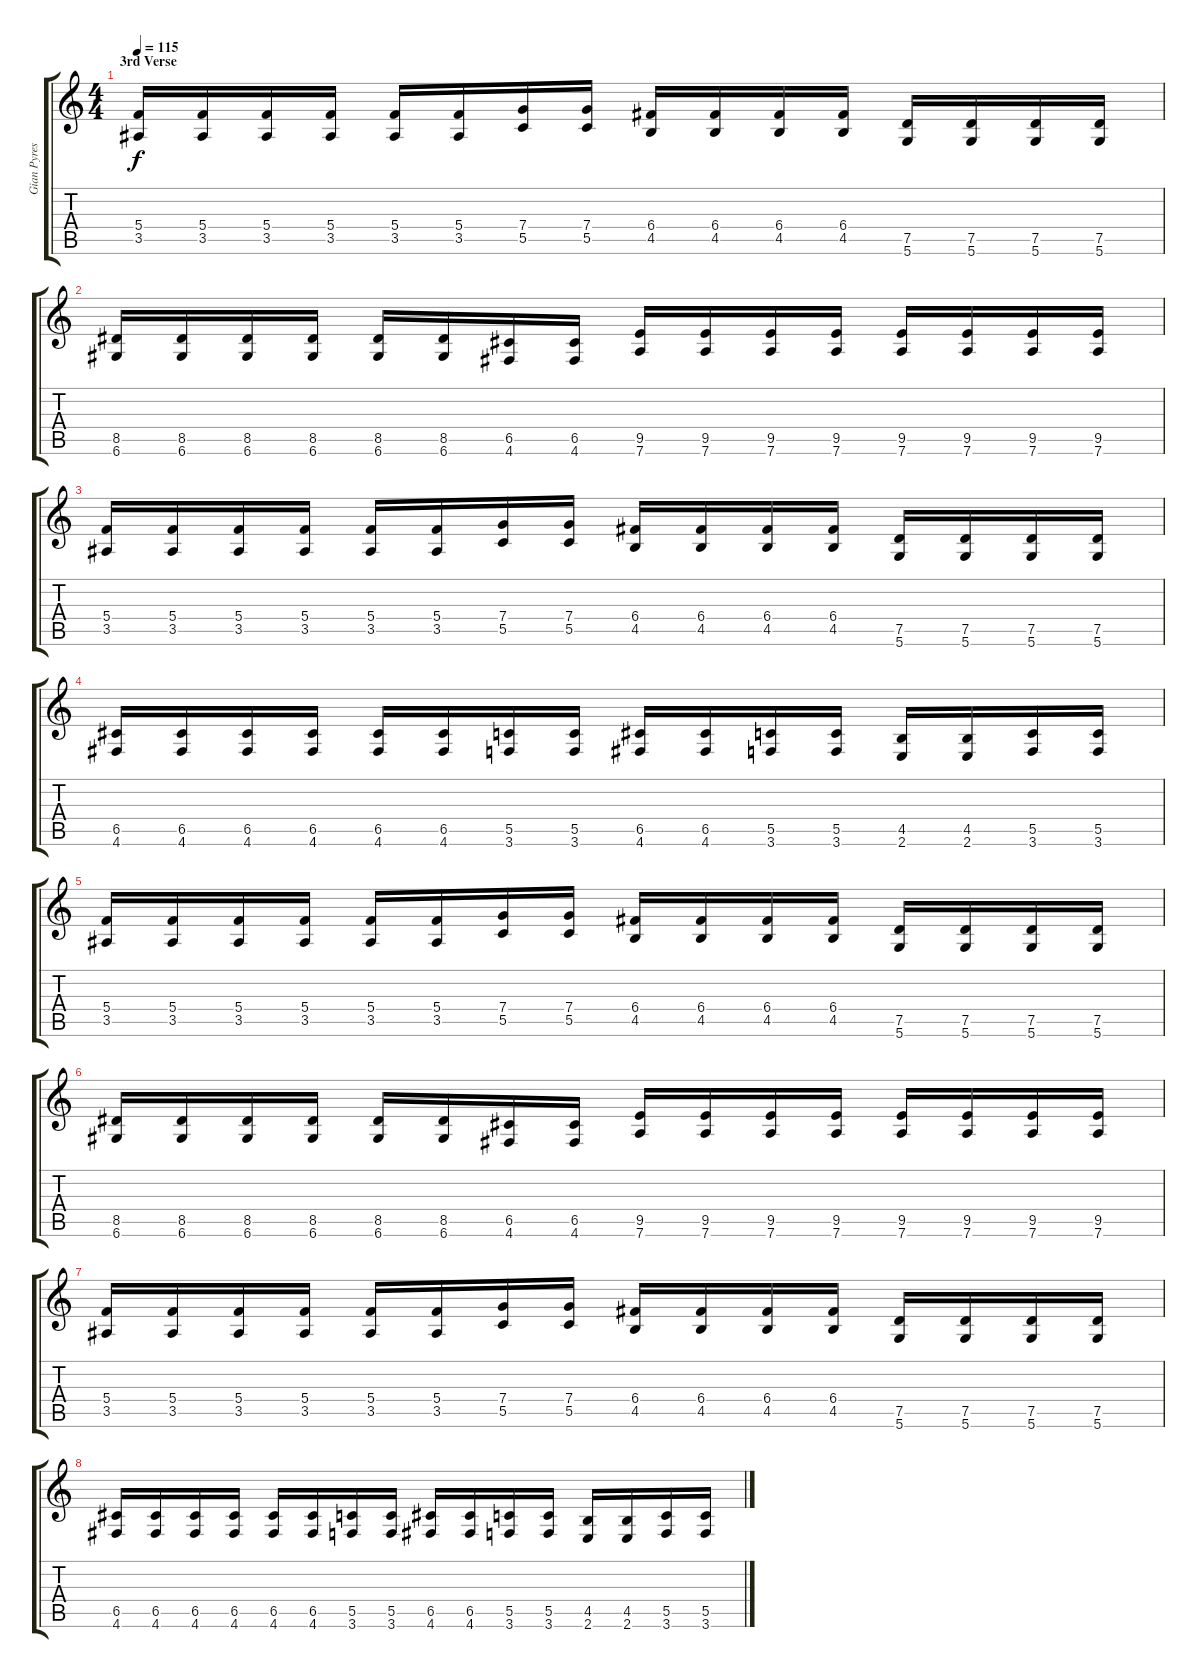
\track ("Gian Pyres" "Gian Pyres") {instrument distortionguitar}
\staff {score tabs}
\tuning (D4 A3 F3 C3 G2 D2) {hide}
\ts (4 4)
\section ("" "3rd Verse")
\tempo 115
\clef g2
\ks c
(5.4 3.5).16{dy f} (5.4 3.5).16 (5.4 3.5).16 (5.4 3.5).16 (5.4 3.5).16 (5.4 3.5).16 (7.4 5.5).16 (7.4 5.5).16 (6.4 4.5).16 (6.4 4.5).16 (6.4 4.5).16 (6.4 4.5).16 (7.5 5.6).16 (7.5 5.6).16 (7.5 5.6).16 (7.5 5.6).16 |
(8.5 6.6).16 (8.5 6.6).16 (8.5 6.6).16 (8.5 6.6).16 (8.5 6.6).16 (8.5 6.6).16 (6.5 4.6).16 (6.5 4.6).16 (9.5 7.6).16 (9.5 7.6).16 (9.5 7.6).16 (9.5 7.6).16 (9.5 7.6).16 (9.5 7.6).16 (9.5 7.6).16 (9.5 7.6).16 |
(5.4 3.5).16 (5.4 3.5).16 (5.4 3.5).16 (5.4 3.5).16 (5.4 3.5).16 (5.4 3.5).16 (7.4 5.5).16 (7.4 5.5).16 (6.4 4.5).16 (6.4 4.5).16 (6.4 4.5).16 (6.4 4.5).16 (7.5 5.6).16 (7.5 5.6).16 (7.5 5.6).16 (7.5 5.6).16 |
(6.5 4.6).16 (6.5 4.6).16 (6.5 4.6).16 (6.5 4.6).16 (6.5 4.6).16 (6.5 4.6).16 (5.5 3.6).16 (5.5 3.6).16 (6.5 4.6).16 (6.5 4.6).16 (5.5 3.6).16 (5.5 3.6).16 (4.5 2.6).16 (4.5 2.6).16 (5.5 3.6).16 (5.5 3.6).16 |
(5.4 3.5).16 (5.4 3.5).16 (5.4 3.5).16 (5.4 3.5).16 (5.4 3.5).16 (5.4 3.5).16 (7.4 5.5).16 (7.4 5.5).16 (6.4 4.5).16 (6.4 4.5).16 (6.4 4.5).16 (6.4 4.5).16 (7.5 5.6).16 (7.5 5.6).16 (7.5 5.6).16 (7.5 5.6).16 |
(8.5 6.6).16 (8.5 6.6).16 (8.5 6.6).16 (8.5 6.6).16 (8.5 6.6).16 (8.5 6.6).16 (6.5 4.6).16 (6.5 4.6).16 (9.5 7.6).16 (9.5 7.6).16 (9.5 7.6).16 (9.5 7.6).16 (9.5 7.6).16 (9.5 7.6).16 (9.5 7.6).16 (9.5 7.6).16 |
(5.4 3.5).16 (5.4 3.5).16 (5.4 3.5).16 (5.4 3.5).16 (5.4 3.5).16 (5.4 3.5).16 (7.4 5.5).16 (7.4 5.5).16 (6.4 4.5).16 (6.4 4.5).16 (6.4 4.5).16 (6.4 4.5).16 (7.5 5.6).16 (7.5 5.6).16 (7.5 5.6).16 (7.5 5.6).16 |
(6.5 4.6).16 (6.5 4.6).16 (6.5 4.6).16 (6.5 4.6).16 (6.5 4.6).16 (6.5 4.6).16 (5.5 3.6).16 (5.5 3.6).16 (6.5 4.6).16 (6.5 4.6).16 (5.5 3.6).16 (5.5 3.6).16 (4.5 2.6).16 (4.5 2.6).16 (5.5 3.6).16 (5.5 3.6).16
